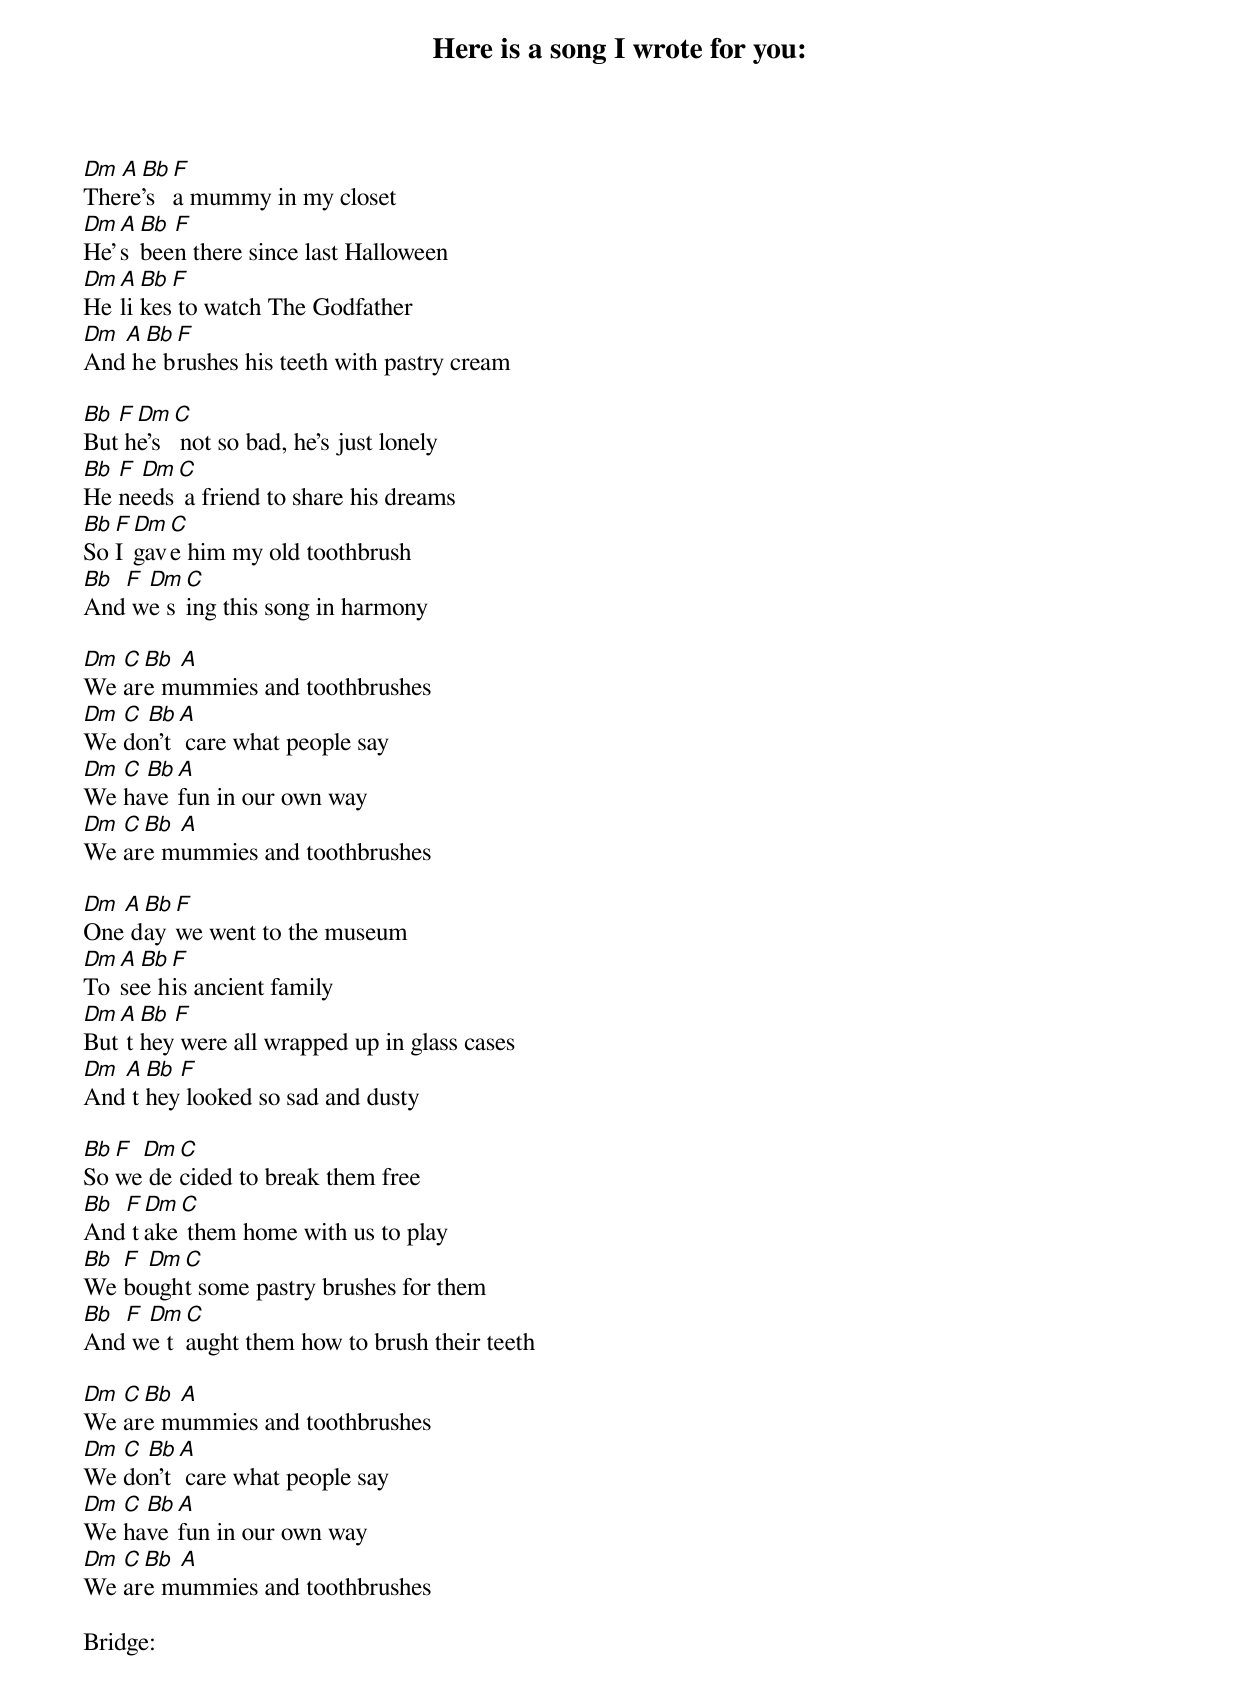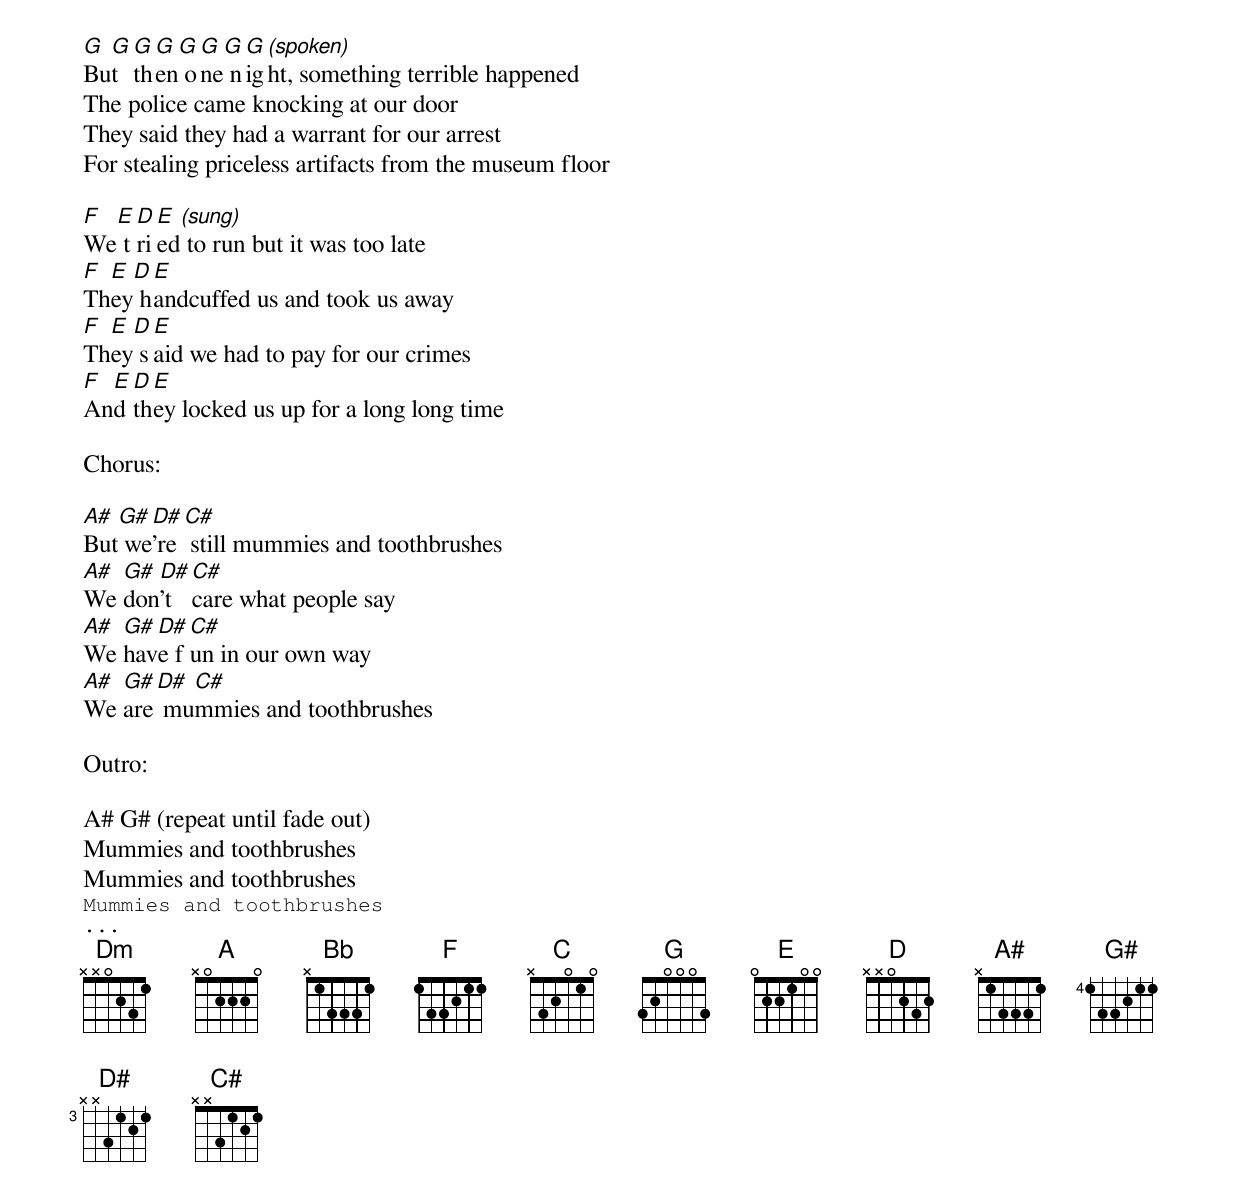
Here is a song I wrote for you:

Dm A Bb F
There's a mummy in my closet
Dm A Bb F
He's been there since last Halloween
Dm A Bb F
He likes to watch The Godfather
Dm A Bb F
And he brushes his teeth with pastry cream

Bb F Dm C
But he's not so bad, he's just lonely
Bb F Dm C
He needs a friend to share his dreams
Bb F Dm C
So I gave him my old toothbrush
Bb F Dm C
And we sing this song in harmony

Dm C Bb A
We are mummies and toothbrushes
Dm C Bb A
We don't care what people say
Dm C Bb A
We have fun in our own way
Dm C Bb A
We are mummies and toothbrushes

Dm A Bb F
One day we went to the museum
Dm A Bb F
To see his ancient family
Dm A Bb F
But they were all wrapped up in glass cases
Dm A Bb F
And they looked so sad and dusty

Bb F Dm C
So we decided to break them free
Bb F Dm C
And take them home with us to play
Bb F Dm C
We bought some pastry brushes for them
Bb F Dm C
And we taught them how to brush their teeth

Dm C Bb A
We are mummies and toothbrushes
Dm C Bb A
We don't care what people say
Dm C Bb A
We have fun in our own way
Dm C Bb A
We are mummies and toothbrushes

Bridge:

G G G G G G G G (spoken)
But then one night, something terrible happened
The police came knocking at our door
They said they had a warrant for our arrest
For stealing priceless artifacts from the museum floor

F E D E (sung)
We tried to run but it was too late
F E D E
They handcuffed us and took us away
F E D E
They said we had to pay for our crimes
F E D E
And they locked us up for a long long time

Chorus:

A# G# D# C#
But we're still mummies and toothbrushes
A# G# D# C#
We don't care what people say
A# G# D# C#
We have fun in our own way
A# G# D# C#
We are mummies and toothbrushes

Outro:

A# G# (repeat until fade out)
Mummies and toothbrushes
Mummies and toothbrushes
Mummies and toothbrushes
...
